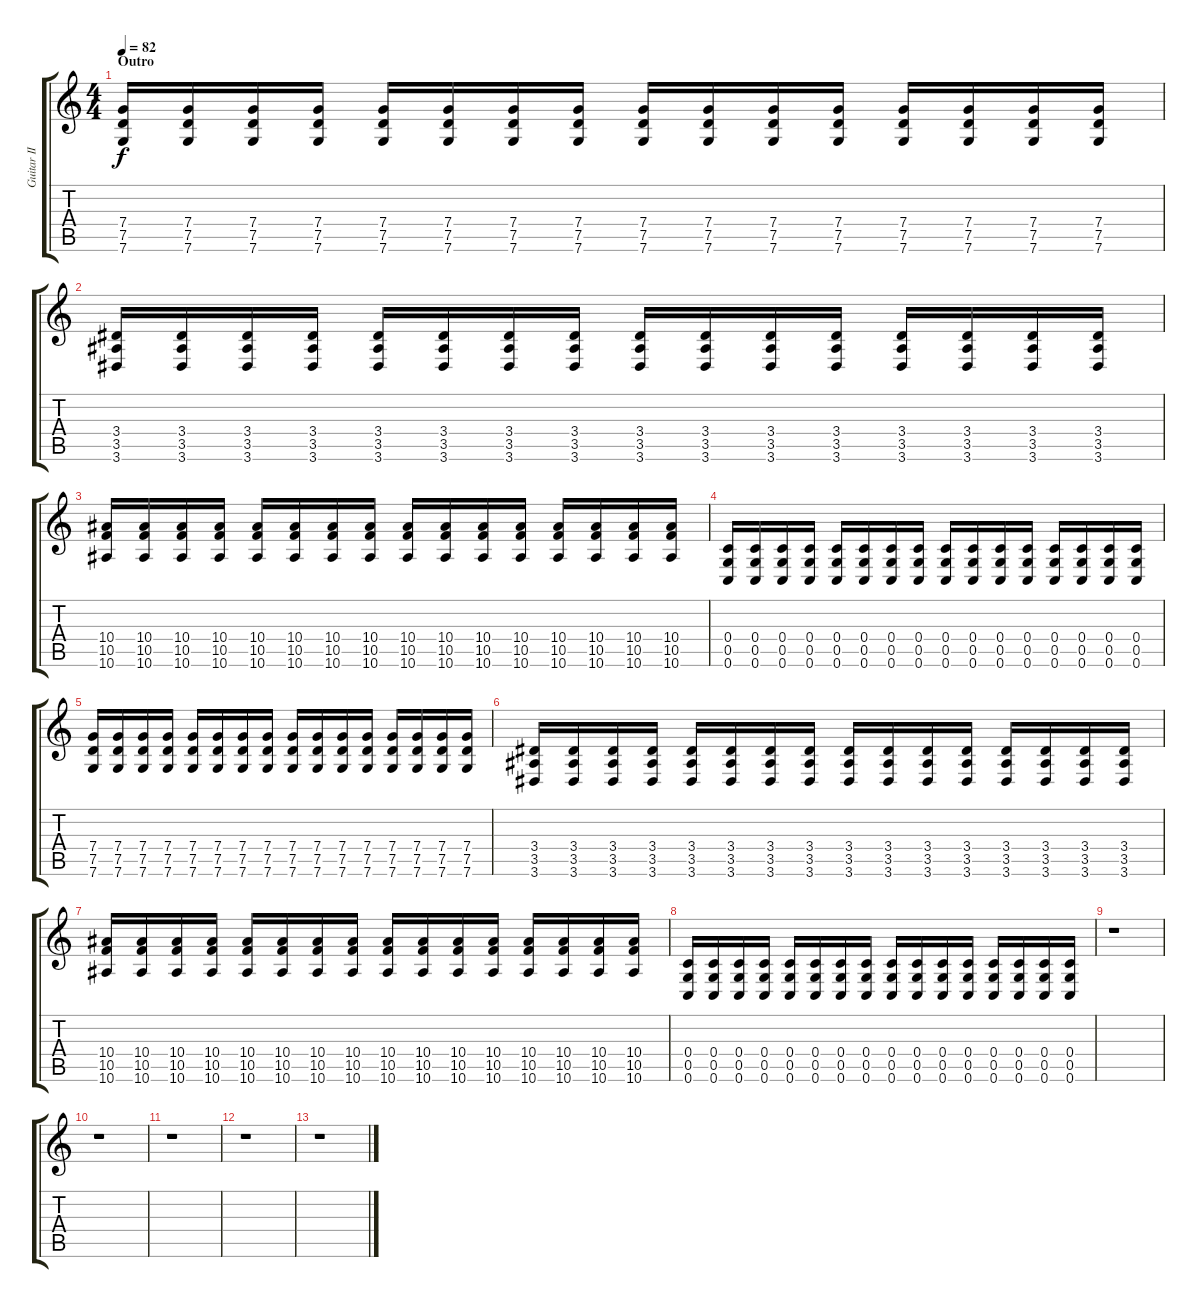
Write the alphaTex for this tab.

\track ("Guitar II - Paul Landers" "Guitar II ") {instrument distortionguitar}
\staff {score tabs}
\tuning (D4 A3 F3 C3 G2 C2) {hide}
\ts (4 4)
\section ("" "Outro")
\tempo 82
\clef g2
\ks c
(7.4 7.5 7.6).16{dy f} (7.4 7.5 7.6).16 (7.4 7.5 7.6).16 (7.4 7.5 7.6).16 (7.4 7.5 7.6).16 (7.4 7.5 7.6).16 (7.4 7.5 7.6).16 (7.4 7.5 7.6).16 (7.4 7.5 7.6).16 (7.4 7.5 7.6).16 (7.4 7.5 7.6).16 (7.4 7.5 7.6).16 (7.4 7.5 7.6).16 (7.4 7.5 7.6).16 (7.4 7.5 7.6).16 (7.4 7.5 7.6).16 |
(3.4 3.5 3.6).16 (3.4 3.5 3.6).16 (3.4 3.5 3.6).16 (3.4 3.5 3.6).16 (3.4 3.5 3.6).16 (3.4 3.5 3.6).16 (3.4 3.5 3.6).16 (3.4 3.5 3.6).16 (3.4 3.5 3.6).16 (3.4 3.5 3.6).16 (3.4 3.5 3.6).16 (3.4 3.5 3.6).16 (3.4 3.5 3.6).16 (3.4 3.5 3.6).16 (3.4 3.5 3.6).16 (3.4 3.5 3.6).16 |
(10.4 10.5 10.6).16 (10.4 10.5 10.6).16 (10.4 10.5 10.6).16 (10.4 10.5 10.6).16 (10.4 10.5 10.6).16 (10.4 10.5 10.6).16 (10.4 10.5 10.6).16 (10.4 10.5 10.6).16 (10.4 10.5 10.6).16 (10.4 10.5 10.6).16 (10.4 10.5 10.6).16 (10.4 10.5 10.6).16 (10.4 10.5 10.6).16 (10.4 10.5 10.6).16 (10.4 10.5 10.6).16 (10.4 10.5 10.6).16 |
(0.4 0.5 0.6).16 (0.4 0.5 0.6).16 (0.4 0.5 0.6).16 (0.4 0.5 0.6).16 (0.4 0.5 0.6).16 (0.4 0.5 0.6).16 (0.4 0.5 0.6).16 (0.4 0.5 0.6).16 (0.4 0.5 0.6).16 (0.4 0.5 0.6).16 (0.4 0.5 0.6).16 (0.4 0.5 0.6).16 (0.4 0.5 0.6).16 (0.4 0.5 0.6).16 (0.4 0.5 0.6).16 (0.4 0.5 0.6).16 |
(7.4 7.5 7.6).16 (7.4 7.5 7.6).16 (7.4 7.5 7.6).16 (7.4 7.5 7.6).16 (7.4 7.5 7.6).16 (7.4 7.5 7.6).16 (7.4 7.5 7.6).16 (7.4 7.5 7.6).16 (7.4 7.5 7.6).16 (7.4 7.5 7.6).16 (7.4 7.5 7.6).16 (7.4 7.5 7.6).16 (7.4 7.5 7.6).16 (7.4 7.5 7.6).16 (7.4 7.5 7.6).16 (7.4 7.5 7.6).16 |
(3.4 3.5 3.6).16 (3.4 3.5 3.6).16 (3.4 3.5 3.6).16 (3.4 3.5 3.6).16 (3.4 3.5 3.6).16 (3.4 3.5 3.6).16 (3.4 3.5 3.6).16 (3.4 3.5 3.6).16 (3.4 3.5 3.6).16 (3.4 3.5 3.6).16 (3.4 3.5 3.6).16 (3.4 3.5 3.6).16 (3.4 3.5 3.6).16 (3.4 3.5 3.6).16 (3.4 3.5 3.6).16 (3.4 3.5 3.6).16 |
(10.4 10.5 10.6).16 (10.4 10.5 10.6).16 (10.4 10.5 10.6).16 (10.4 10.5 10.6).16 (10.4 10.5 10.6).16 (10.4 10.5 10.6).16 (10.4 10.5 10.6).16 (10.4 10.5 10.6).16 (10.4 10.5 10.6).16 (10.4 10.5 10.6).16 (10.4 10.5 10.6).16 (10.4 10.5 10.6).16 (10.4 10.5 10.6).16 (10.4 10.5 10.6).16 (10.4 10.5 10.6).16 (10.4 10.5 10.6).16 |
(0.4 0.5 0.6).16 (0.4 0.5 0.6).16 (0.4 0.5 0.6).16 (0.4 0.5 0.6).16 (0.4 0.5 0.6).16 (0.4 0.5 0.6).16 (0.4 0.5 0.6).16 (0.4 0.5 0.6).16 (0.4 0.5 0.6).16 (0.4 0.5 0.6).16 (0.4 0.5 0.6).16 (0.4 0.5 0.6).16 (0.4 0.5 0.6).16 (0.4 0.5 0.6).16 (0.4 0.5 0.6).16 (0.4 0.5 0.6).16 |
r.1 |
r.1 |
r.1 |
r.1 |
r.1
